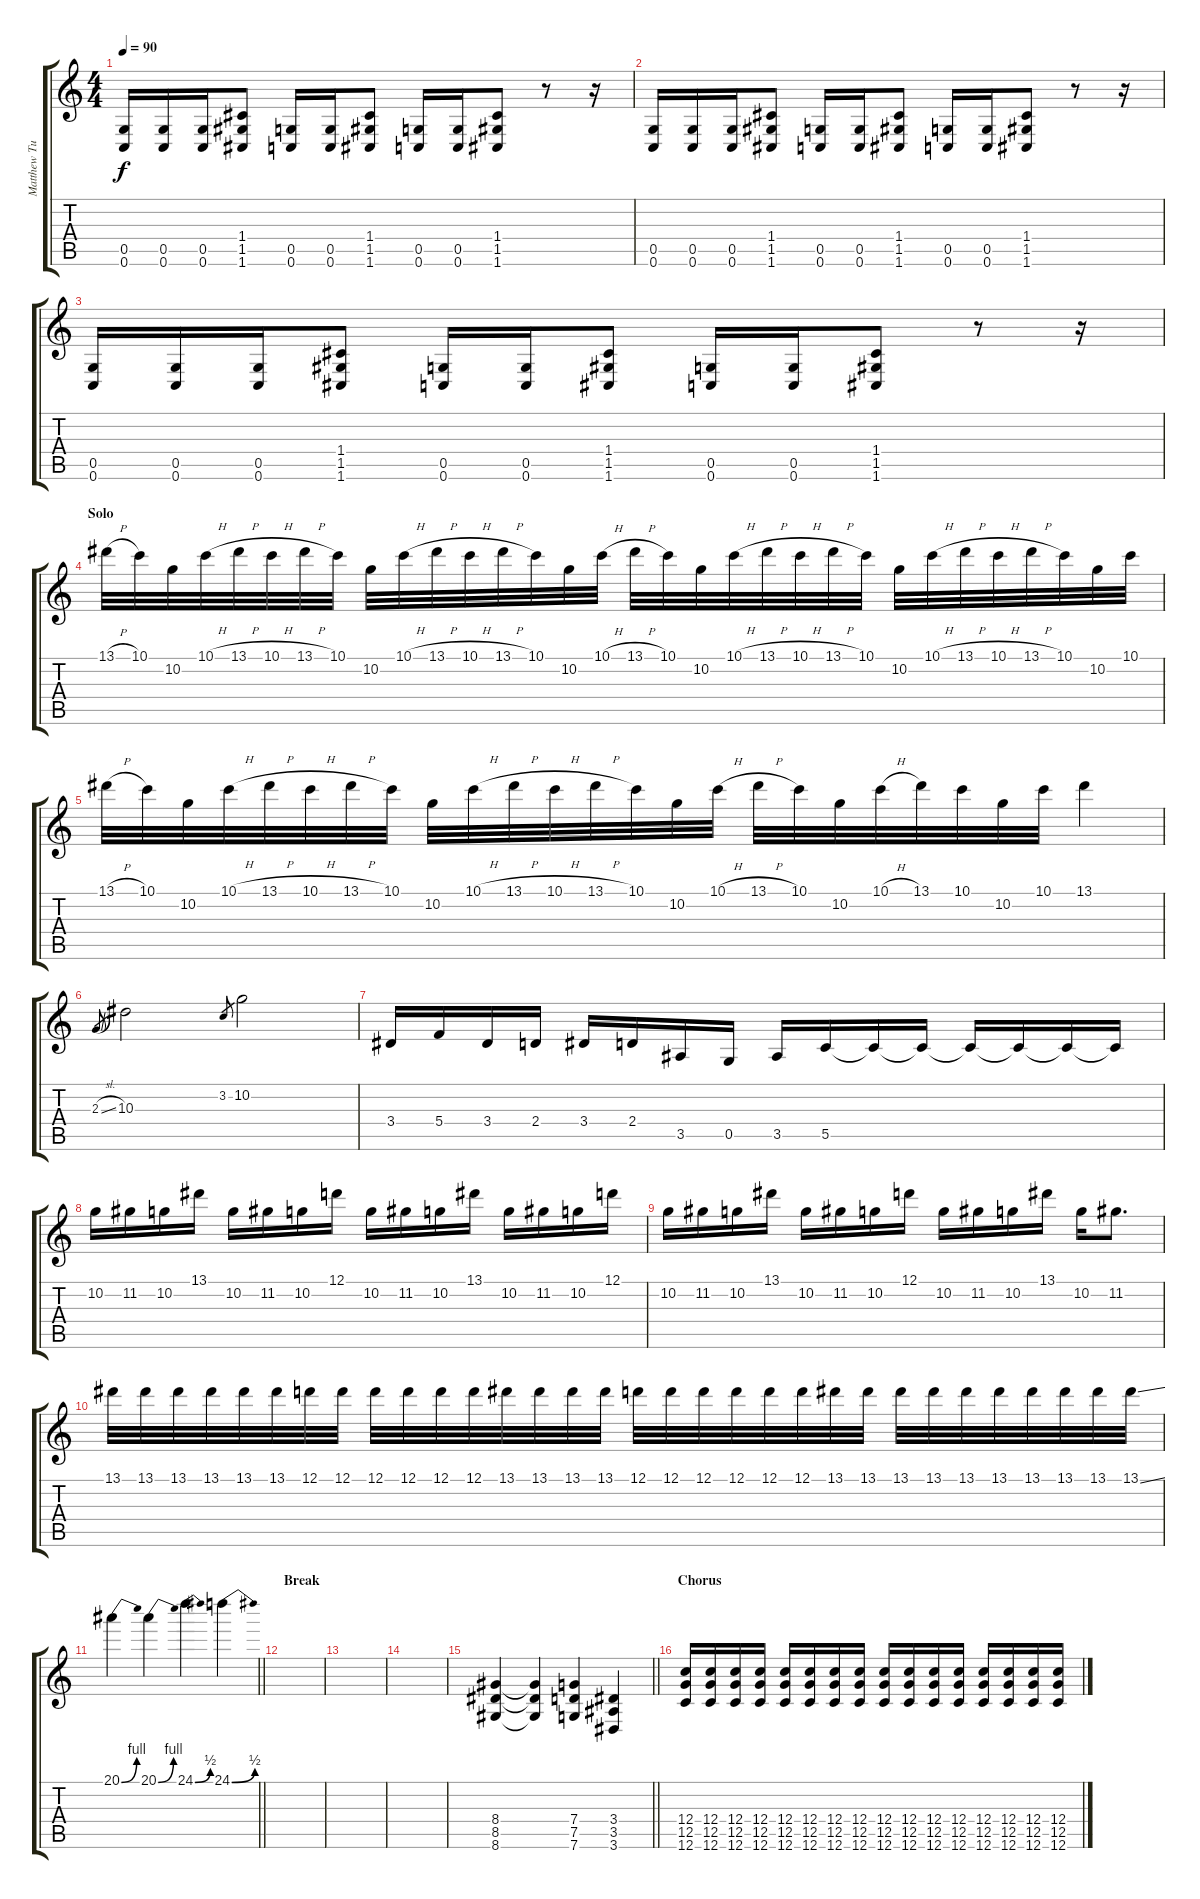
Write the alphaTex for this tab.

\track ("Matthew Tuck" "Matthew Tu") {instrument distortionguitar}
\staff {score tabs}
\tuning (D4 A3 F3 C3 G2 C2) {hide}
\ts (4 4)
\tempo 90
\clef g2
\ks c
(0.5 0.6).16{dy f} (0.5 0.6).16 (0.5 0.6).16 (1.4 1.5 1.6).8 (0.5 0.6).16 (0.5 0.6).16 (1.4 1.5 1.6).8 (0.5 0.6).16 (0.5 0.6).16 (1.4 1.5 1.6).8 r.8 r.16 |
(0.5 0.6).16 (0.5 0.6).16 (0.5 0.6).16 (1.4 1.5 1.6).8 (0.5 0.6).16 (0.5 0.6).16 (1.4 1.5 1.6).8 (0.5 0.6).16 (0.5 0.6).16 (1.4 1.5 1.6).8 r.8 r.16 |
(0.5 0.6).16 (0.5 0.6).16 (0.5 0.6).16 (1.4 1.5 1.6).8 (0.5 0.6).16 (0.5 0.6).16 (1.4 1.5 1.6).8 (0.5 0.6).16 (0.5 0.6).16 (1.4 1.5 1.6).8 r.8 r.16 |
\section ("" "Solo")
13.1{h}.32 10.1.32 10.2.32 10.1{h}.32 13.1{h}.32 10.1{h}.32 13.1{h}.32 10.1.32 10.2.32 10.1{h}.32 13.1{h}.32 10.1{h}.32 13.1{h}.32 10.1.32 10.2.32 10.1{h}.32 13.1{h}.32 10.1.32 10.2.32 10.1{h}.32 13.1{h}.32 10.1{h}.32 13.1{h}.32 10.1.32 10.2.32 10.1{h}.32 13.1{h}.32 10.1{h}.32 13.1{h}.32 10.1.32 10.2.32 10.1.32 |
13.1{h}.32 10.1.32 10.2.32 10.1{h}.32 13.1{h}.32 10.1{h}.32 13.1{h}.32 10.1.32 10.2.32 10.1{h}.32 13.1{h}.32 10.1{h}.32 13.1{h}.32 10.1.32 10.2.32 10.1{h}.32 13.1{h}.32 10.1.32 10.2.32 10.1{h}.32 13.1.32 10.1.32 10.2.32 10.1.32 13.1.4 |
2.3{sl}.8{gr} 10.3.2 3.2.8{gr} 10.2.2 |
3.4.16 5.4.16 3.4.16 2.4.16 3.4.16 2.4.16 3.5.16 0.5.16 3.5.16 5.5.16 5.5{t}.16 5.5{t}.16 5.5{t}.16 5.5{t}.16 5.5{t}.16 5.5{t}.16 |
10.2.16 11.2.16 10.2.16 13.1.16 10.2.16 11.2.16 10.2.16 12.1.16 10.2.16 11.2.16 10.2.16 13.1.16 10.2.16 11.2.16 10.2.16 12.1.16 |
10.2.16 11.2.16 10.2.16 13.1.16 10.2.16 11.2.16 10.2.16 12.1.16 10.2.16 11.2.16 10.2.16 13.1.16 10.2.16 11.2.8{d} |
13.1.32 13.1.32 13.1.32 13.1.32 13.1.32 13.1.32 12.1.32 12.1.32 12.1.32 12.1.32 12.1.32 12.1.32 13.1.32 13.1.32 13.1.32 13.1.32 12.1.32 12.1.32 12.1.32 12.1.32 12.1.32 12.1.32 13.1.32 13.1.32 13.1.32 13.1.32 13.1.32 13.1.32 13.1.32 13.1.32 13.1.32 13.1{ss}.32 |
\barLineRight lightlight
20.1{be (bend 0 0 60 4)}.4 20.1{be (bend 0 0 60 4)}.4 24.1{be (bend 0 0 60 2)}.4 24.1{be (bend 0 0 60 2)}.4 |
\section ("" "Break")
|
|
|
\barLineRight lightlight
(8.4 8.5 8.6).4 (8.4{t} 8.5{t} 8.6{t}).4 (7.4 7.5 7.6).4 (3.4 3.5 3.6).4 |
\section ("" "Chorus")
(12.4 12.5 12.6).16 (12.4 12.5 12.6).16 (12.4 12.5 12.6).16 (12.4 12.5 12.6).16 (12.4 12.5 12.6).16 (12.4 12.5 12.6).16 (12.4 12.5 12.6).16 (12.4 12.5 12.6).16 (12.4 12.5 12.6).16 (12.4 12.5 12.6).16 (12.4 12.5 12.6).16 (12.4 12.5 12.6).16 (12.4 12.5 12.6).16 (12.4 12.5 12.6).16 (12.4 12.5 12.6).16 (12.4 12.5 12.6).16
